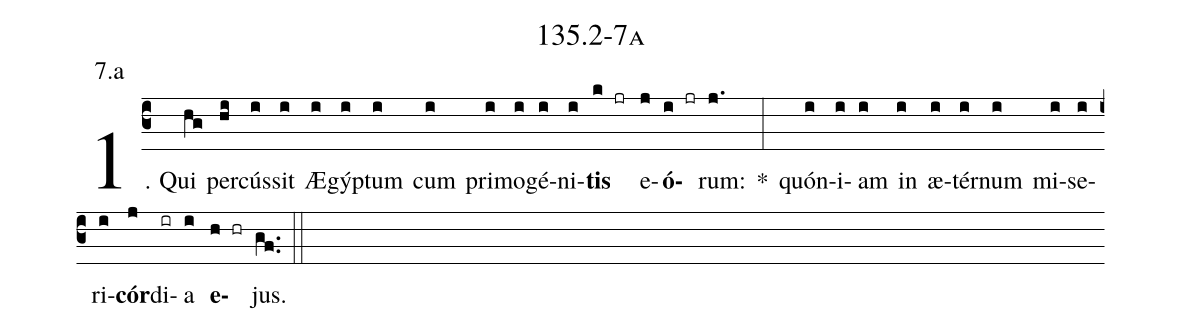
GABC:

name: 135.2-7a;
annotation: 7.a;
%%
(c3)1. Qui(hg) per(hi)cús(i)sit(i) Æ(i)gýp(i)tum(i) cum(i) pri(i)mo(i)gé(i)ni(i)<b>tis</b>(k jr) e(j)<b>ó</b>(i jr)rum:(j.) *(:) quón(i)i(i)am(i) in(i) æ(i)tér(i)num(i) mi(i)se(i)ri(i)<b>cór</b>(j)di(ir)a(i) <b>e</b>(h hr)jus.(gf..) (::)
